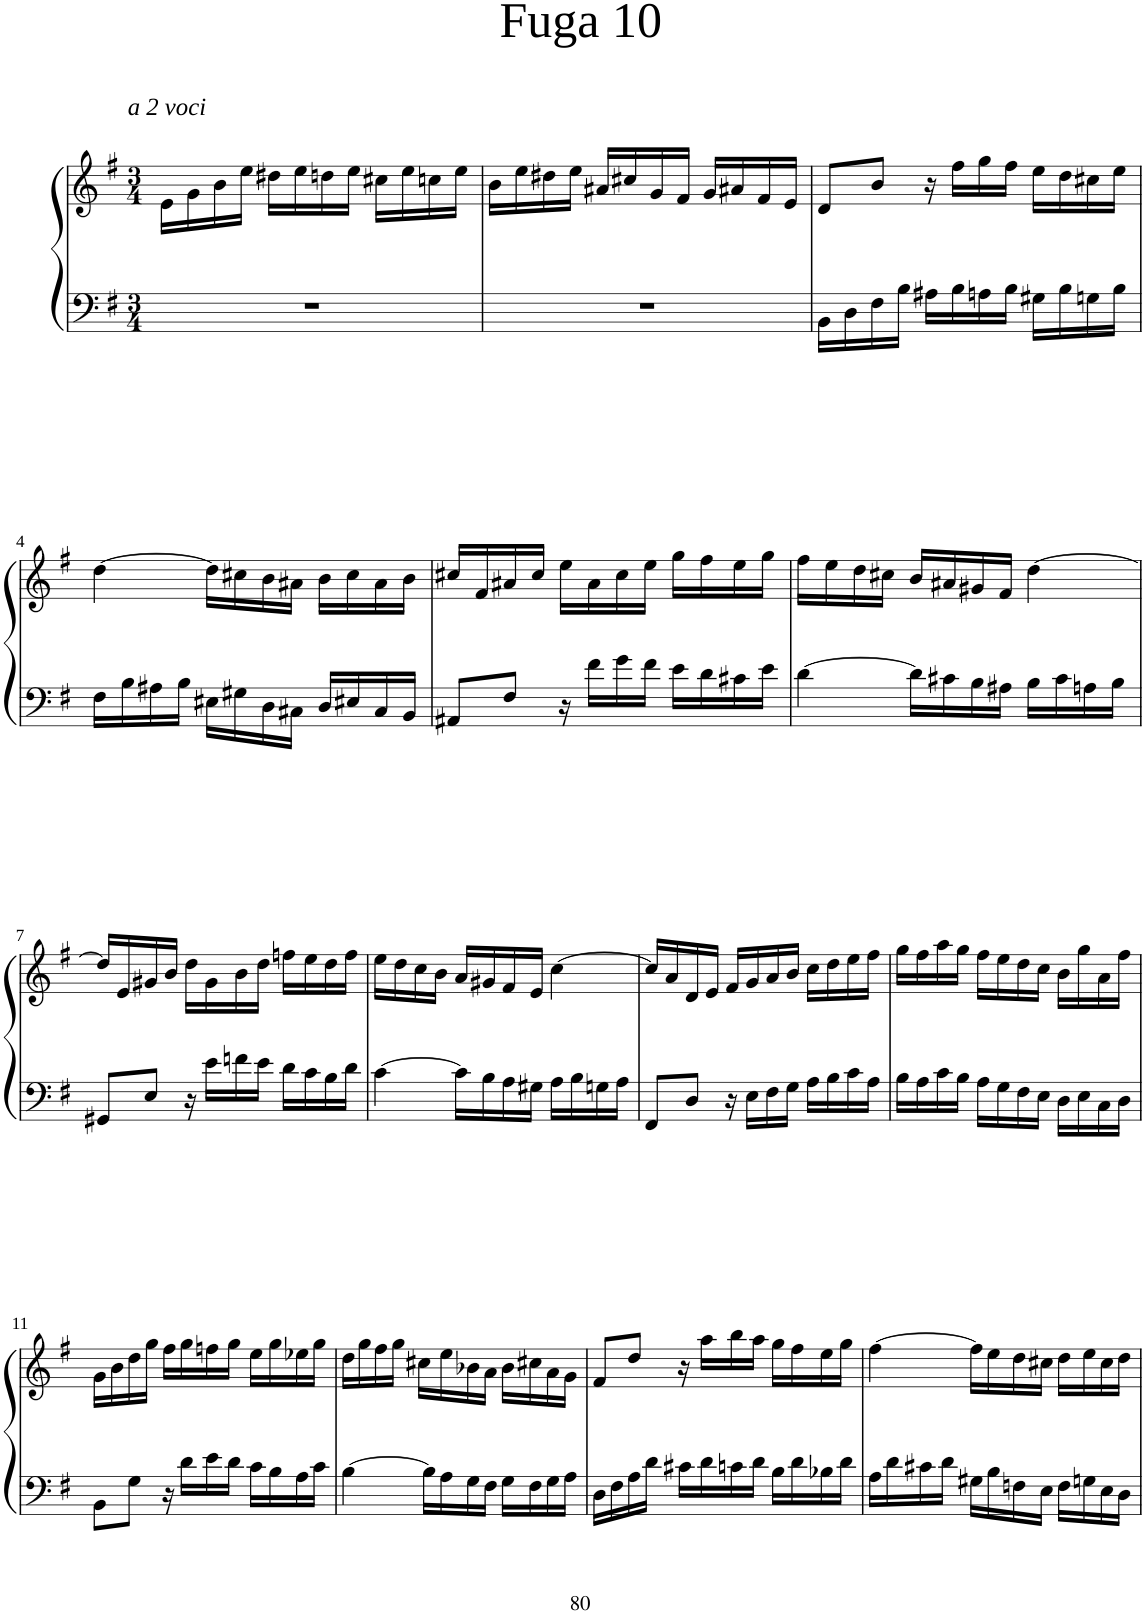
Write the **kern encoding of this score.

**kern	**kern
*part1	*part1
*staff2	*staff1
*I"Piano	*
*I'Pno	*
!!LO:PB:g=z
*clefF4	*clefG2
*k[f#]	*k[f#]
*M3/4	*M3/4
=1	=1
!	!LO:TX:a:i:t=a 2 voci
2.r	16e\LL
.	16g\
.	16b\
.	16ee\JJ
.	16dd#X\LL
.	16ee\
.	16ddn\
.	16ee\JJ
.	16cc#X\LL
.	16ee\
.	16ccn\
.	16ee\JJ
=2	=2
2.r	16b\LL
.	16ee\
.	16dd#X\
.	16ee\JJ
.	16a#X/LL
.	16cc#X/
.	16g/
.	16f#/JJ
.	16g/LL
.	16a#X/
.	16f#/
.	16e/JJ
=3	=3
16BB\LL	8d/L
16D\	.
16F#\	8b/J
16B\JJ	.
16A#X\LL	16r
16B\	16ff#\LL
16An\	16gg\
16B\JJ	16ff#\JJ
16G#X\LL	16ee\LL
16B\	16dd\
16Gn\	16cc#X\
16B\JJ	16ee\JJ
!!LO:LB:g=z
=4	=4
16F#\LL	[4dd\
16B\	.
16A#X\	.
16B\JJ	.
16E#X\LL	16dd\LL]
16G#X\	16cc#X\
16D\	16b\
16C#X\JJ	16a#X\JJ
16D/LL	16b\LL
16E#X/	16cc#\
16C#/	16a#\
16BB/JJ	16b\JJ
=5	=5
8AA#X/L	16cc#X/LL
.	16f#/
8F#/J	16a#X/
.	16cc#/JJ
16r	16ee\LL
16f#\LL	16a#\
16g\	16cc#\
16f#\JJ	16ee\JJ
16e\LL	16gg\LL
16d\	16ff#\
16c#X\	16ee\
16e\JJ	16gg\JJ
=6	=6
[4d\	16ff#\LL
.	16ee\
.	16dd\
.	16cc#X\JJ
16d\LL]	16b/LL
16c#X\	16a#X/
16B\	16g#X/
16A#X\JJ	16f#/JJ
16B\LL	[4dd\
16c#\	.
16An\	.
16B\JJ	.
!!LO:LB:g=z
=7	=7
8GG#X/L	16dd/LL]
.	16e/
8E/J	16g#X/
.	16b/JJ
16r	16dd\LL
16e\LL	16g#\
16fn\	16b\
16e\JJ	16dd\JJ
16d\LL	16ffn\LL
16c\	16ee\
16B\	16dd\
16d\JJ	16ff\JJ
=8	=8
[4c\	16ee\LL
.	16dd\
.	16cc\
.	16b\JJ
16c\LL]	16a/LL
16B\	16g#X/
16A\	16f#/
16G#X\JJ	16e/JJ
16A\LL	[4cc\
16B\	.
16Gn\	.
16A\JJ	.
=9	=9
8FF#/L	16cc/LL]
.	16a/
8D/J	16d/
.	16e/JJ
16r	16f#/LL
16E\LL	16g/
16F#\	16a/
16G\JJ	16b/JJ
16A\LL	16cc\LL
16B\	16dd\
16c\	16ee\
16A\JJ	16ff#\JJ
=10	=10
16B\LL	16gg\LL
16A\	16ff#\
16c\	16aa\
16B\JJ	16gg\JJ
16A\LL	16ff#\LL
16G\	16ee\
16F#\	16dd\
16E\JJ	16cc\JJ
16D\LL	16b\LL
16E\	16gg\
16C\	16a\
16D\JJ	16ff#\JJ
!!LO:LB:g=z
=11	=11
8BB\L	16g\LL
.	16b\
8G\J	16dd\
.	16gg\JJ
16r	16ff#\LL
16d\LL	16gg\
16e\	16ffn\
16d\JJ	16gg\JJ
16c\LL	16ee\LL
16B\	16gg\
16A\	16ee-X\
16c\JJ	16gg\JJ
=12	=12
[4B\	16dd\LL
.	16gg\
.	16ff#\
.	16gg\JJ
16B\LL]	16cc#X\LL
16A\	16ee\
16G\	16b-X\
16F#\JJ	16a\JJ
16G\LL	16b-\LL
16F#\	16cc#X\
16G\	16a\
16A\JJ	16g\JJ
=13	=13
16D\LL	8f#/L
16F#\	.
16A\	8dd/J
16d\JJ	.
16c#X\LL	16r
16d\	16aa\LL
16cn\	16bb\
16d\JJ	16aa\JJ
16B\LL	16gg\LL
16d\	16ff#\
16B-X\	16ee\
16d\JJ	16gg\JJ
=14	=14
16A\LL	[4ff#\
16d\	.
16c#X\	.
16d\JJ	.
16G#X\LL	16ff#\LL]
16B\	16ee\
16Fn\	16dd\
16E\JJ	16cc#X\JJ
16F\LL	16dd\LL
16Gn\	16ee\
16E\	16cc#\
16D\JJ	16dd\JJ
=	=
*-	*-
